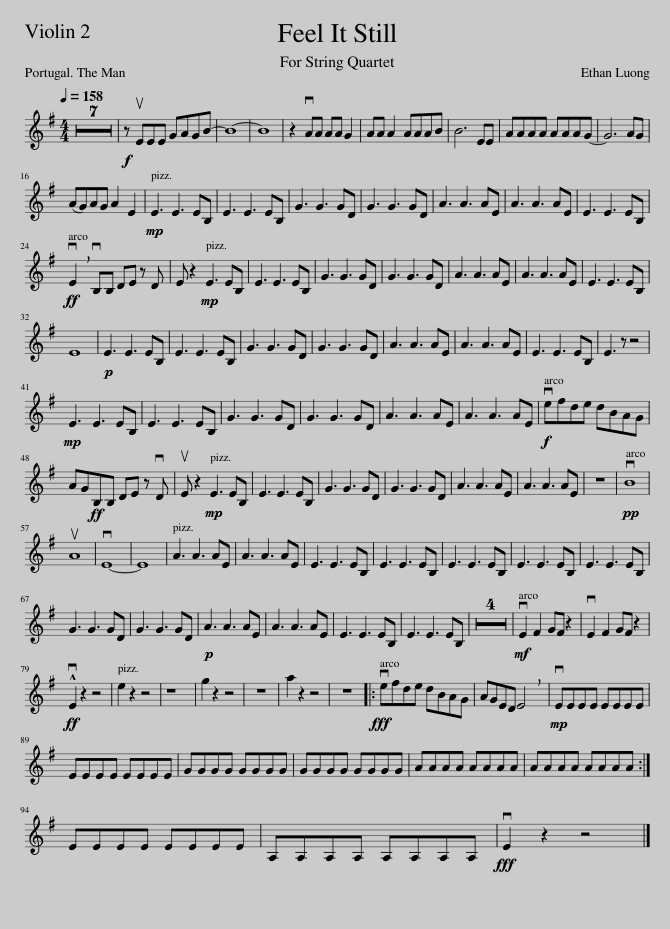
X:1
L:1/8
Q:1/4=158
M:4/4
I:linebreak $
K:G
V:1 treble
V:1
 z8 | z8 | z8 | z8 | z8 | %5
 z8 | z8 |!f! z uEEE GAGB- | B8- | B8 | %10
 z2 vAA AA G2 | AA A2 AAAB | B6 EE | AAAA AAAG- | G6 AG |$ %15
 (AG)AG A2 E2 |!mp! E3 E3 EB, | E3 E3 EB, | G3 G3 GD | G3 G3 GD | %20
 A3 A3 AE | A3 A3 AE | E3 E3 EB, |$!ff! !breath!vE2 vB,B, DE z D | E z2!mp! E3 EB, | %25
 E3 E3 EB, | G3 G3 GD | G3 G3 GD | A3 A3 AE | A3 A3 AE | %30
 E3 E3 EB, |$ E8 |!p! E3 E3 EB, | E3 E3 EB, | G3 G3 GD | %35
 G3 G3 GD | A3 A3 AE | A3 A3 AE | E3 E3 EB, | E3 z z4 |$ %40
!mp! E3 E3 EB, | E3 E3 EB, | G3 G3 GD | G3 G3 GD | A3 A3 AE | %45
 A3 A3 AE |!f! vefde dBAG |$ AG!ff!B,B, DE z vD | uE z2!mp! E3 EB, | E3 E3 EB, | %50
 G3 G3 GD | G3 G3 GD | A3 A3 AE | A3 A3 AE | z8 | %55
!pp! vB8 |$ uA8 | vE8- | E8 | A3 A3 AE | %60
 A3 A3 AE | E3 E3 EB, | E3 E3 EB, | E3 E3 EB, | E3 E3 EB, | %65
 E3 E3 EB, |$ G3 G3 GD | G3 G3 GD |!p! A3 A3 AE | A3 A3 AE | %70
 E3 E3 EB, | E3 E3 EB, | z8 | z8 | z8 | %75
 z8 |!mf! vE2 F2 GF z2 | vE2 F2 GF z2 |$!ff! !^!vE2 z2 z4 | e2 z2 z4 | %80
 z8 | g2 z2 z4 | z8 | a2 z2 z4 | z8 |: %85
!fff! vefde dBAG | AGED !breath!E4 |!mp! vEEEE EEEE |$ EEEE EEEE | GGGG GGGG | %90
 GGGG GGGG | AAAA AAAA | AAAA AAAA :|$ EEEE EEEE | A,A,A,A, A,A,A,A, | %95
!fff! vE2 z2 z4 |] %96
